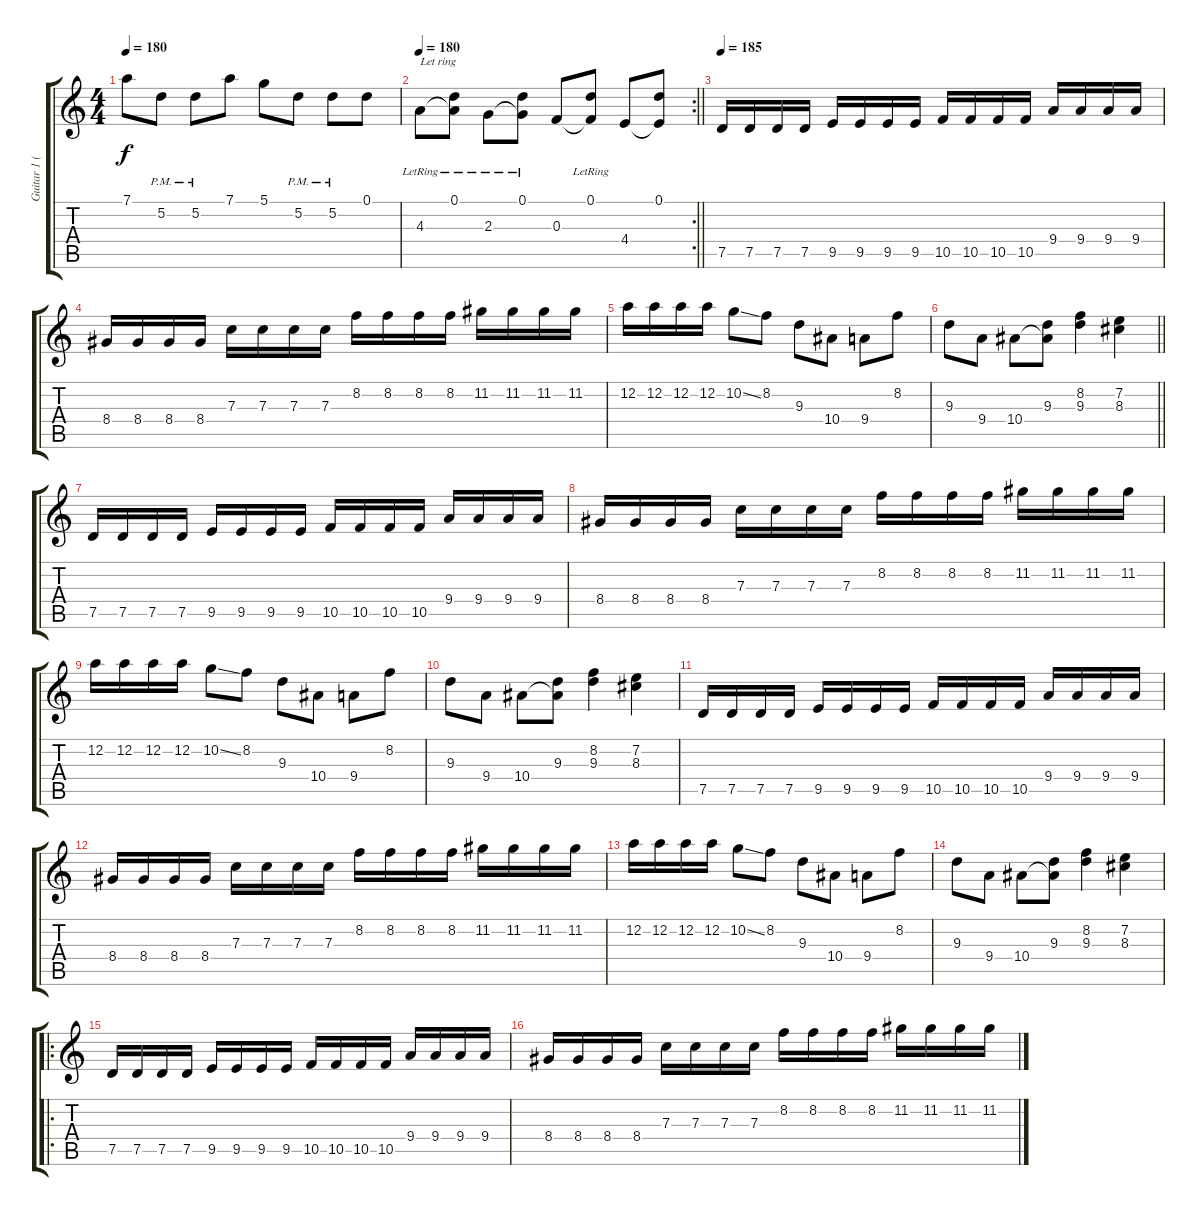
\track ("Guitar 1 (Alexi)" "Guitar 1 (") {instrument distortionguitar}
\staff {score tabs}
\tuning (D4 A3 F3 C3 G2 D2) {hide}
\ts (4 4)
\tempo 180
\clef g2
\ks c
7.1.8{dy f} 5.2{pm}.8 5.2{pm}.8 7.1.8 5.1.8 5.2{pm}.8 5.2{pm}.8 0.1.8 |
\rc 2
\tempo 180
\barLineRight lightlight
4.3{lr}.8{txt "Let ring"} (0.1{lr} 4.3{t}).8 2.3{lr}.8 (0.1{lr} 2.3{t}).8 0.3.8 (0.1{lr} 0.3{t}).8 4.4.8 (0.1 4.4{t}).8 |
\tempo 185
7.5.16 7.5.16 7.5.16 7.5.16 9.5.16 9.5.16 9.5.16 9.5.16 10.5.16 10.5.16 10.5.16 10.5.16 9.4.16 9.4.16 9.4.16 9.4.16 |
8.4.16 8.4.16 8.4.16 8.4.16 7.3.16 7.3.16 7.3.16 7.3.16 8.2.16 8.2.16 8.2.16 8.2.16 11.2.16 11.2.16 11.2.16 11.2.16 |
12.2.16 12.2.16 12.2.16 12.2.16 10.2{ss}.8 8.2.8 9.3.8 10.4.8 9.4.8 8.2.8 |
\barLineRight lightlight
9.3.8 9.4.8 10.4.8 (9.3 10.4{t}).8 (8.2 9.3).4 (7.2 8.3).4 |
7.5.16 7.5.16 7.5.16 7.5.16 9.5.16 9.5.16 9.5.16 9.5.16 10.5.16 10.5.16 10.5.16 10.5.16 9.4.16 9.4.16 9.4.16 9.4.16 |
8.4.16 8.4.16 8.4.16 8.4.16 7.3.16 7.3.16 7.3.16 7.3.16 8.2.16 8.2.16 8.2.16 8.2.16 11.2.16 11.2.16 11.2.16 11.2.16 |
12.2.16 12.2.16 12.2.16 12.2.16 10.2{ss}.8 8.2.8 9.3.8 10.4.8 9.4.8 8.2.8 |
9.3.8 9.4.8 10.4.8 (9.3 10.4{t}).8 (8.2 9.3).4 (7.2 8.3).4 |
7.5.16 7.5.16 7.5.16 7.5.16 9.5.16 9.5.16 9.5.16 9.5.16 10.5.16 10.5.16 10.5.16 10.5.16 9.4.16 9.4.16 9.4.16 9.4.16 |
8.4.16 8.4.16 8.4.16 8.4.16 7.3.16 7.3.16 7.3.16 7.3.16 8.2.16 8.2.16 8.2.16 8.2.16 11.2.16 11.2.16 11.2.16 11.2.16 |
12.2.16 12.2.16 12.2.16 12.2.16 10.2{ss}.8 8.2.8 9.3.8 10.4.8 9.4.8 8.2.8 |
9.3.8 9.4.8 10.4.8 (9.3 10.4{t}).8 (8.2 9.3).4 (7.2 8.3).4 |
\ro
7.5.16 7.5.16 7.5.16 7.5.16 9.5.16 9.5.16 9.5.16 9.5.16 10.5.16 10.5.16 10.5.16 10.5.16 9.4.16 9.4.16 9.4.16 9.4.16 |
8.4.16 8.4.16 8.4.16 8.4.16 7.3.16 7.3.16 7.3.16 7.3.16 8.2.16 8.2.16 8.2.16 8.2.16 11.2.16 11.2.16 11.2.16 11.2.16
